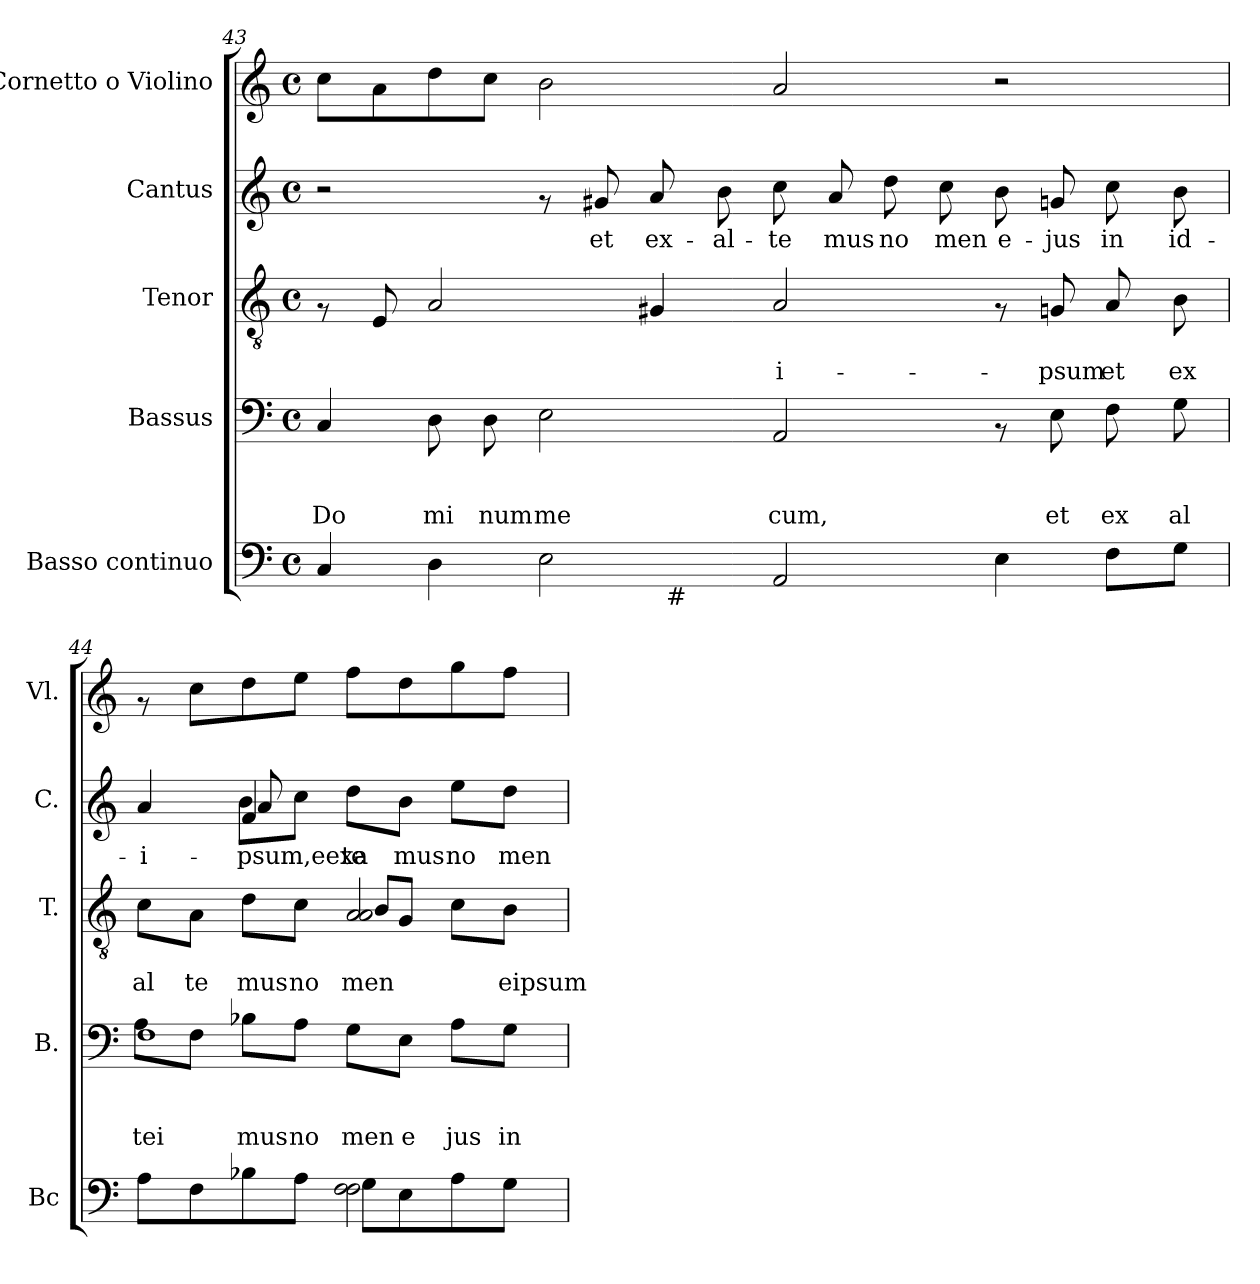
**kern	**kern	**text	**text	**text	**kern	**text	**text	**kern	**text	**kern
*part5	*part4	*part4	*part4	*part4	*part3	*part3	*part3	*part2	*part2	*part1
*staff5	*staff4	*staff4	*staff4	*staff4	*staff3	*staff3	*staff3	*staff2	*staff2	*staff1
*I"Basso continuo	*I"Bassus	*	*	*	*I"Tenor	*	*	*I"Cantus	*	*I"Cornetto o Violino
*I'Bc	*I'B.	*	*	*	*I'T.	*	*	*I'C.	*	*I'Vl.
!!LO:LB:g=z
*clefF4	*clefF4	*	*	*	*clefGv2	*	*	*clefG2	*	*clefG2
*ITrd7c12	*	*	*	*	*	*	*	*	*	*
*k[]	*k[]	*	*	*	*k[]	*	*	*k[]	*	*k[]
*C:	*C:	*	*	*	*C:	*	*	*C:	*	*C:
*M4/4	*M4/4	*	*	*	*M4/4	*	*	*M4/4	*	*M4/4
*met(c)	*met(c)	*	*	*	*met(c)	*	*	*met(c)	*	*met(c)
=43	=43	=43	=43	=43	=43	=43	=43	=43	=43	=43
!	!	!	!	!LO:LY:b	!	!	!	!	!	!
*^	*	*	*	*	*	*	*	*	*	*
4CC/	2ryy	4C/	.	.	Do	8rF	.	.	2r	.	8cc\L
.	.	.	.	.	.	8E/	.	.	.	.	8a\
!	!	!	!	!	!LO:LY:b	!	!	!	!	!	!
4DD\	.	8D\	.	.	mi	2A/	.	.	.	.	8dd\
!	!	!	!	!	!LO:LY:b	!	!	!	!	!	!
.	.	8D\	.	.	num	.	.	.	.	.	8cc\J
!	!	!	!	!	!LO:LY:b	!	!	!	!	!	!
2EE>\	4ryy	2E\	.	.	me	.	.	.	8rf	.	2b\
!	!	!	!	!	!	!	!	!	!	!LO:LY:b	!
.	.	.	.	.	.	.	.	.	8g#X/	et	.
!	!	!	!	!	!	!	!	!	!	!LO:LY:b	!
.	64ryy	.	.	.	.	4G#X/	.	.	8a/	ex-	.
!	!LO:TX:b:t=#	!	!	!	!	!	!	!	!	!	!
.	1ryy	.	.	.	.	.	.	.	.	.	.
!	!	!	!	!	!	!	!	!	!	!LO:LY:b	!
.	.	.	.	.	.	.	.	.	8b\	-al-	.
!	!	!	!	!	!LO:LY:b	!	!	!LO:LY:b	!	!LO:LY:b	!
2AAA/	.	2AA/	.	.	cum,	2A/	.	-i-	8cc\	-te	2a/
!	!	!	!	!	!	!	!	!	!	!LO:LY:b	!
.	.	.	.	.	.	.	.	.	8a/	mus	.
!	!	!	!	!	!	!	!	!	!	!LO:LY:b	!
.	.	.	.	.	.	.	.	.	8dd\	no	.
!	!	!	!	!	!	!	!	!	!	!LO:LY:b	!
.	.	.	.	.	.	.	.	.	8cc\	men	.
!	!	!	!	!	!	!	!	!	!	!LO:LY:b	!
4EE\	.	8rAA	.	.	.	8rF	.	.	8b\	e-	2r
!	!	!	!	!	!LO:LY:b	!	!	!LO:LY:b	!	!LO:LY:b	!
.	.	8E\	.	.	et	8Gn/	.	-psum	8gn/	-jus	.
!	!	!	!	!	!LO:LY:b	!	!	!LO:LY:b	!	!LO:LY:b	!
8FF\L	.	8F\	.	.	ex	8A/	.	et	8cc\	in	.
.	8...ryy	.	.	.	.	.	.	.	.	.	.
!	!	!	!	!	!LO:LY:b	!	!	!LO:LY:b	!	!LO:LY:b	!
8GG\J	.	8G\	.	.	al	8B\	.	ex	8b\	id-	.
=44	=44	=44	=44	=44	=44	=44	=44	=44	=44	=44	=44
*	*	*^	*	*	*	*	*	*	*	*	*
!	!	!	!	!	!	!LO:LY:b	!	!	!LO:LY:b	!	!LO:LY:b	!
*	*	*	*	*	*	*	*^	*	*	*^	*	*
*	*	*	*	*	*	*	*	*	*	*	*	*^	*	*
8AA\L	2ryy	1F	8A\L	.	.	tei	8c\L	2ryy	.	al	4a/	4ryy	4ryy	-i-	8rf
!	!	!	!	!	!	!	!	!	!	!LO:LY:b	!	!	!	!	!
8FF\	.	.	8F\J	.	.	.	8A\J	.	.	te	.	.	.	.	8cc\L
!	!	!	!	!	!	!LO:LY:b	!	!	!	!LO:LY:b	!	!	!	!LO:LY:b	!
8BB-X\	.	.	8B-X\L	.	.	mus	8d\L	.	.	mus	4f/	8a/	8b\L	-psum,eexa	8dd\
!	!	!	!	!	!	!LO:LY:b	!	!	!	!LO:LY:b	!	!	!	!	!
8AA\J	.	.	8A\J	.	.	no	8c\J	.	.	no	.	2ryy	8cc\J	.	8ee\J
!	!	!	!	!	!	!LO:LY:b	!	!	!	!LO:LY:b	!	!	!	!LO:LY:b	!
2FF\ 2FF\	8GG\L	.	8G\L	.	.	men	2A/ 2A/	8B/L	.	men	2ryy	.	8dd\L	te	8ff\L
!	!	!	!	!	!	!LO:LY:b	!	!	!	!	!	!	!	!LO:LY:b	!
.	8EE\	.	8E\J	.	.	e	.	8G/J	.	.	.	.	8b\J	mus	8dd\
!	!	!	!	!	!	!LO:LY:b	!	!	!	!	!	!	!	!LO:LY:b	!
.	8AA\	.	8A\L	.	.	jus	.	8c\L	.	.	.	.	8ee\L	no	8gg\
!	!	!	!	!	!	!LO:LY:b	!	!	!	!LO:LY:b	!	!	!	!LO:LY:b	!
.	8GG\J	.	8G\J	.	.	in	.	8B\J	.	eipsum	.	8ryy	8dd\J	men	8ff\J
*v	*v	*	*	*	*	*	*v	*v	*	*	*v	*v	*v	*	*
*	*v	*v	*	*	*	*	*	*	*	*	*
=	=	=	=	=	=	=	=	=	=	=
*-	*-	*-	*-	*-	*-	*-	*-	*-	*-	*-
